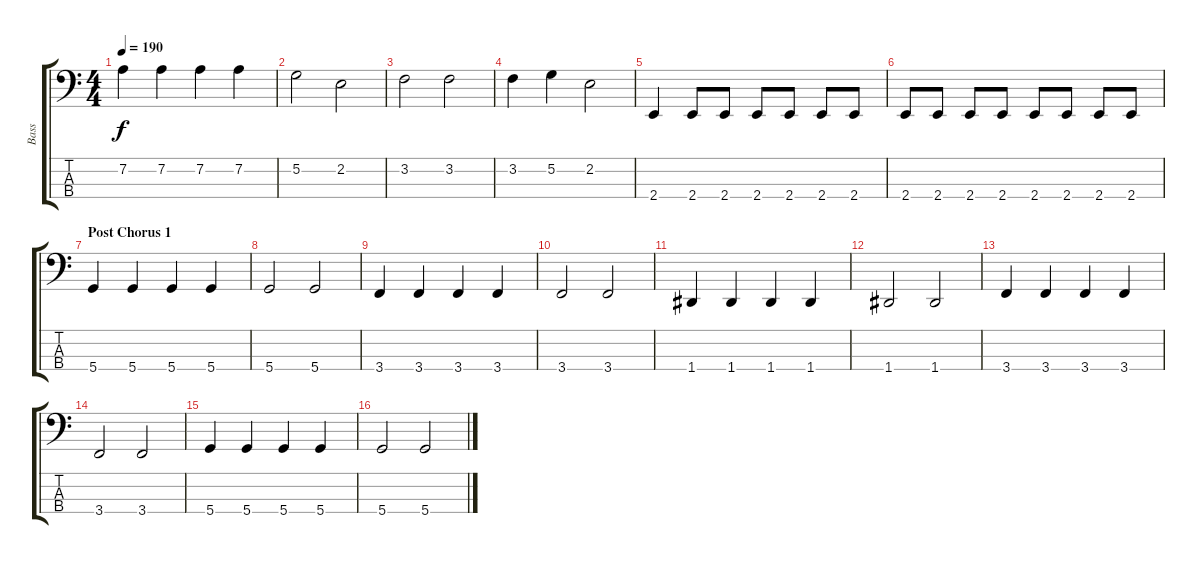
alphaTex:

\track ("Bass" "Bass") {instrument electricbasspick}
\staff {score tabs}
\tuning (G2 D2 A1 D1) {hide}
\ts (4 4)
\tempo 190
\clef f4
\ks c
7.2.4{dy f} 7.2.4 7.2.4 7.2.4 |
5.2.2 2.2.2 |
3.2.2 3.2.2 |
3.2.4 5.2.4 2.2.2 |
2.4.4 2.4.8 2.4.8 2.4.8 2.4.8 2.4.8 2.4.8 |
2.4.8 2.4.8 2.4.8 2.4.8 2.4.8 2.4.8 2.4.8 2.4.8 |
\section ("" "Post Chorus 1")
5.4.4 5.4.4 5.4.4 5.4.4 |
5.4.2 5.4.2 |
3.4.4 3.4.4 3.4.4 3.4.4 |
3.4.2 3.4.2 |
1.4.4 1.4.4 1.4.4 1.4.4 |
1.4.2 1.4.2 |
3.4.4 3.4.4 3.4.4 3.4.4 |
3.4.2 3.4.2 |
5.4.4 5.4.4 5.4.4 5.4.4 |
5.4.2 5.4.2
